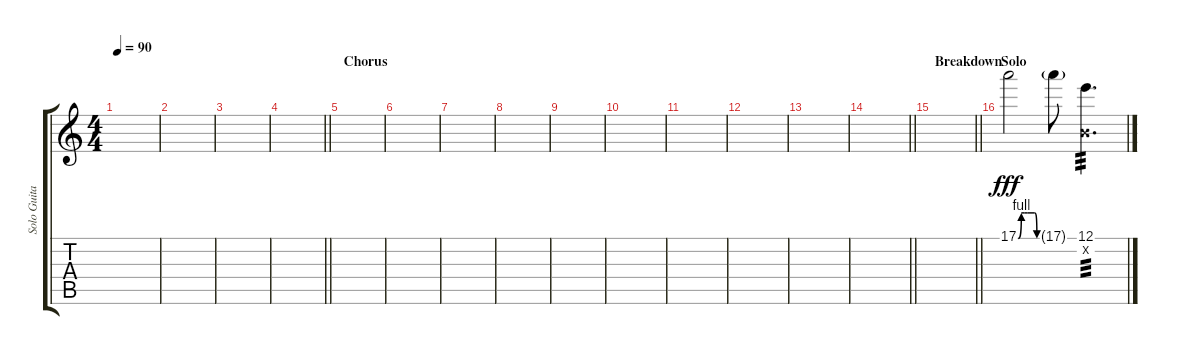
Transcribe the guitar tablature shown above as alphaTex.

\track ("Solo Guitar" "Solo Guita") {instrument overdrivenguitar}
\staff {score tabs}
\tuning (E4 B3 G3 D3 A2 E2) {hide}
\ts (4 4)
\tempo 90
\clef g2
\ks c
|
|
|
\barLineRight lightlight
|
\section ("" "Chorus")
|
|
|
|
|
|
|
|
|
\barLineRight lightlight
|
\section ("" "Breakdown")
\barLineRight lightlight
|
\section ("" "Solo")
17.1{be (custom 0 0 10 4 20 4 30 4 53 4 60 0)}.2{dy fff} 17.1{g}.8 (12.1 0.2{x}).4{d tp 3}
